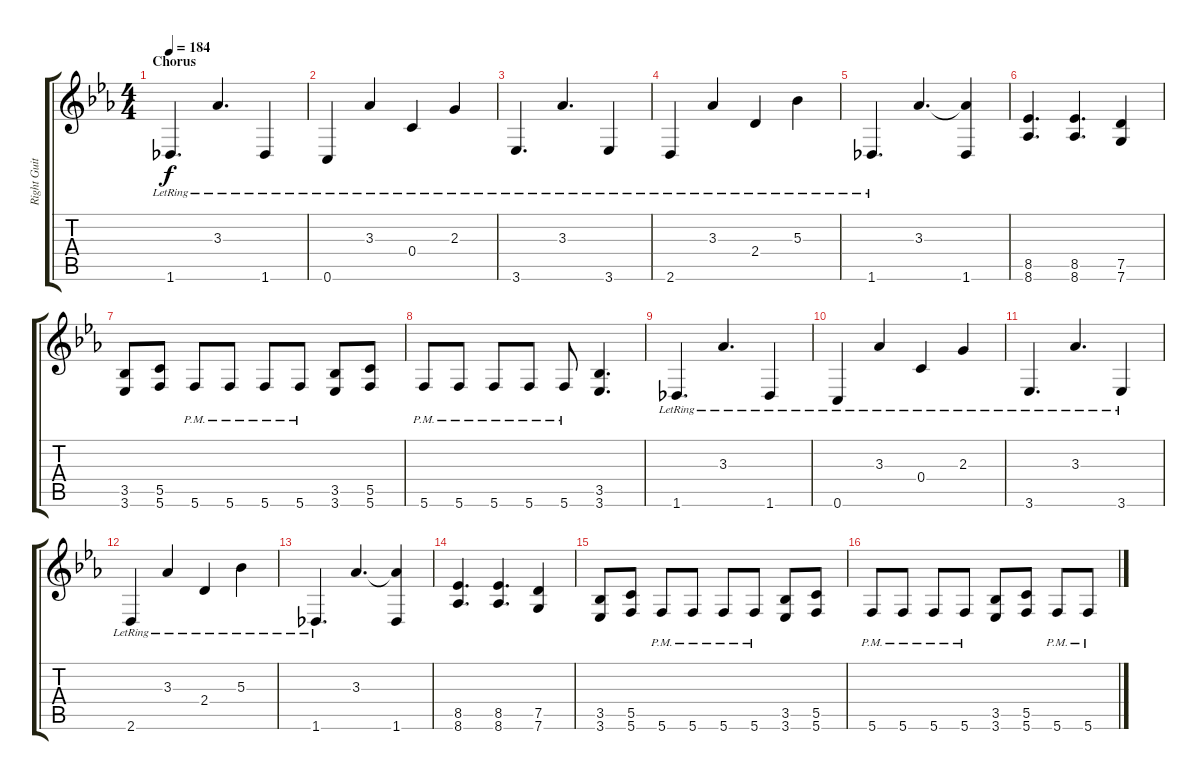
\track ("Right Guitar" "Right Guit") {instrument distortionguitar}
\staff {score tabs}
\tuning (D4 A3 F3 C3 G2 C2) {hide}
\ts (4 4)
\section ("" "Chorus")
\tempo 184
\clef g2
\ks eb
1.6{lr}.4{d dy f} 3.3{lr}.4{d} 1.6{lr}.4 |
0.6{lr}.4 3.3{lr}.4 0.4{lr}.4 2.3{lr}.4 |
3.6{lr}.4{d} 3.3{lr}.4{d} 3.6{lr}.4 |
2.6{lr}.4 3.3{lr}.4 2.4{lr}.4 5.3{lr}.4 |
1.6{lr}.4{d} 3.3.4{d} (3.3{t} 1.6).4 |
(8.5 8.6).4{d} (8.5 8.6).4{d} (7.5 7.6).4 |
(3.5 3.6).8 (5.5 5.6).8 5.6{pm}.8 5.6{pm}.8 5.6{pm}.8 5.6{pm}.8 (3.5 3.6).8 (5.5 5.6).8 |
5.6{pm}.8 5.6{pm}.8 5.6{pm}.8 5.6{pm}.8 5.6{pm}.8 (3.5 3.6).4{d} |
1.6{lr}.4{d} 3.3{lr}.4{d} 1.6{lr}.4 |
0.6{lr}.4 3.3{lr}.4 0.4{lr}.4 2.3{lr}.4 |
3.6{lr}.4{d} 3.3{lr}.4{d} 3.6{lr}.4 |
2.6{lr}.4 3.3{lr}.4 2.4{lr}.4 5.3{lr}.4 |
1.6{lr}.4{d} 3.3.4{d} (3.3{t} 1.6).4 |
(8.5 8.6).4{d} (8.5 8.6).4{d} (7.5 7.6).4 |
(3.5 3.6).8 (5.5 5.6).8 5.6{pm}.8 5.6{pm}.8 5.6{pm}.8 5.6{pm}.8 (3.5 3.6).8 (5.5 5.6).8 |
5.6{pm}.8 5.6{pm}.8 5.6{pm}.8 5.6{pm}.8 (3.5 3.6).8 (5.5 5.6).8 5.6{pm}.8 5.6{pm}.8
